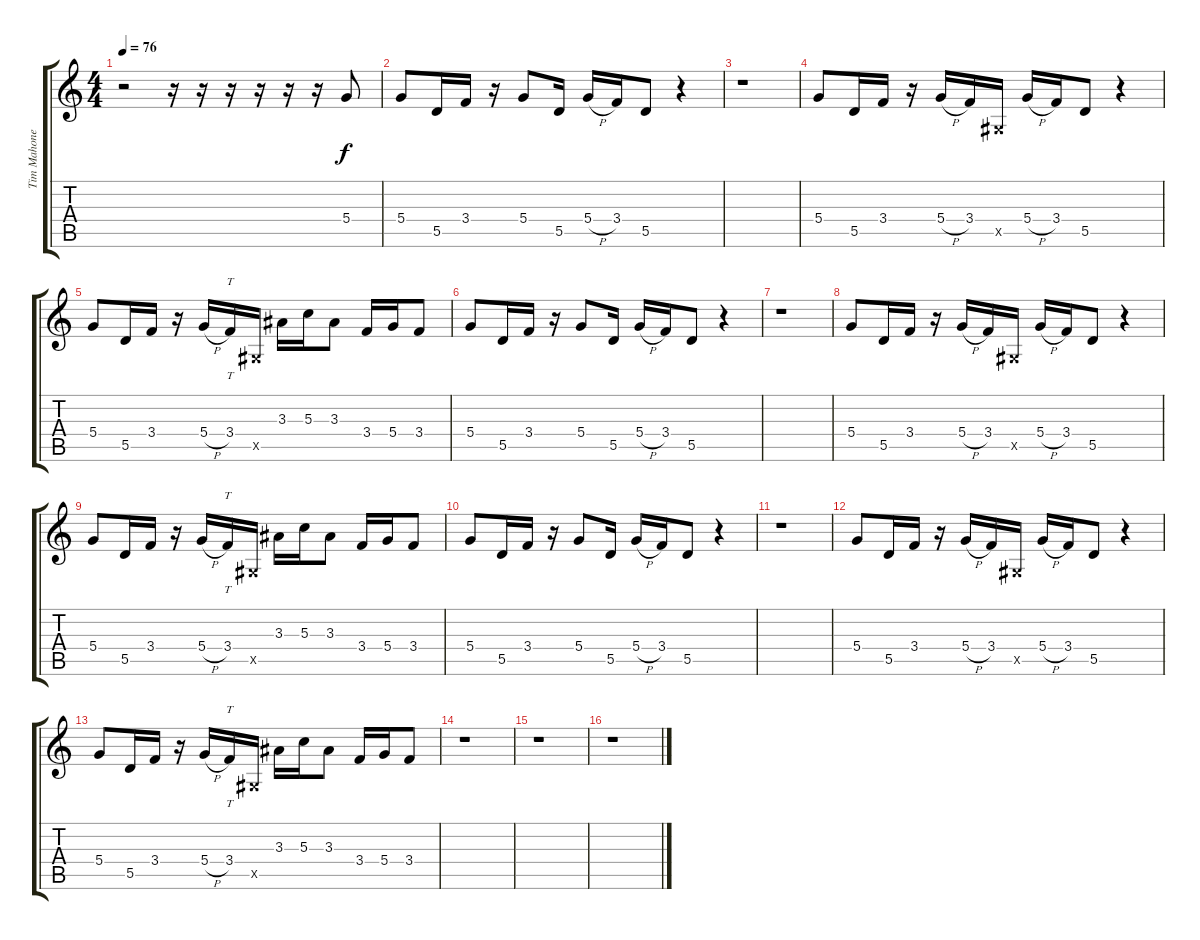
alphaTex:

\track ("Tim Mahoney(clean + p.m.)" "Tim Mahone") {instrument electricguitarmuted}
\staff {score tabs}
\tuning (E4 B3 G3 D3 A2 E2) {hide}
\ts (4 4)
\tempo 76
\clef g2
\ks c
r.2{dy f instrument electricguitarmuted} r.16 r.16 r.16 r.16 r.16 r.16 5.4.8 |
5.4.8 5.5.16 3.4.16 r.16 5.4.8 5.5.16 5.4{h}.16 3.4.16 5.5.8 r.4 |
r.1 |
5.4.8 5.5.16 3.4.16 r.16 5.4{h}.16 3.4.16 -1.5{x}.16 5.4{h}.16 3.4.16 5.5.8 r.4 |
5.4.8 5.5.16 3.4.16 r.16 5.4{h}.16 3.4.16{tt} -1.5{x}.16 3.3.16 5.3.16 3.3.8 3.4.16 5.4.16 3.4.8 |
5.4.8 5.5.16 3.4.16 r.16 5.4.8 5.5.16 5.4{h}.16 3.4.16 5.5.8 r.4 |
r.1 |
5.4.8 5.5.16 3.4.16 r.16 5.4{h}.16 3.4.16 -1.5{x}.16 5.4{h}.16 3.4.16 5.5.8 r.4 |
5.4.8 5.5.16 3.4.16 r.16 5.4{h}.16 3.4.16{tt} -1.5{x}.16 3.3.16 5.3.16 3.3.8 3.4.16 5.4.16 3.4.8 |
5.4.8 5.5.16 3.4.16 r.16 5.4.8 5.5.16 5.4{h}.16 3.4.16 5.5.8 r.4 |
r.1 |
5.4.8 5.5.16 3.4.16 r.16 5.4{h}.16 3.4.16 -1.5{x}.16 5.4{h}.16 3.4.16 5.5.8 r.4 |
5.4.8 5.5.16 3.4.16 r.16 5.4{h}.16 3.4.16{tt} -1.5{x}.16 3.3.16 5.3.16 3.3.8 3.4.16 5.4.16 3.4.8 |
r.1 |
r.1 |
r.1
